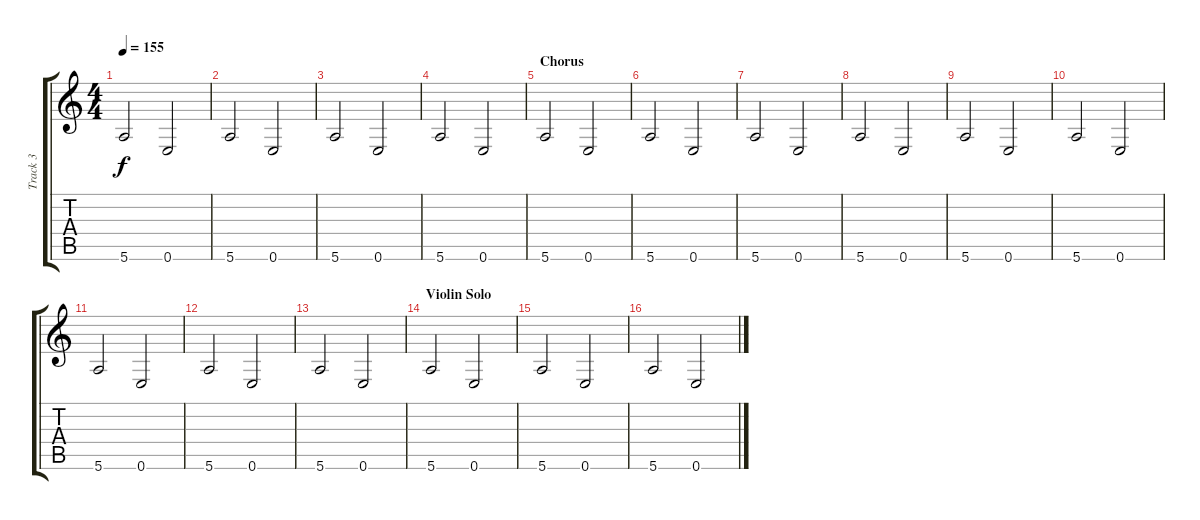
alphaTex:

\track ("Track 3" "Track 3") {instrument electricbassfinger}
\staff {score tabs}
\tuning (E4 B3 G3 D3 A2 E2) {hide}
\ts (4 4)
\tempo 155
\clef g2
\ks c
5.6.2{dy f} 0.6.2 |
5.6.2 0.6.2 |
5.6.2 0.6.2 |
5.6.2 0.6.2 |
\section ("" "Chorus")
5.6.2 0.6.2 |
5.6.2 0.6.2 |
5.6.2 0.6.2 |
5.6.2 0.6.2 |
5.6.2 0.6.2 |
5.6.2 0.6.2 |
5.6.2 0.6.2 |
5.6.2 0.6.2 |
5.6.2 0.6.2 |
\section ("" "Violin Solo")
5.6.2 0.6.2 |
5.6.2 0.6.2 |
5.6.2 0.6.2
